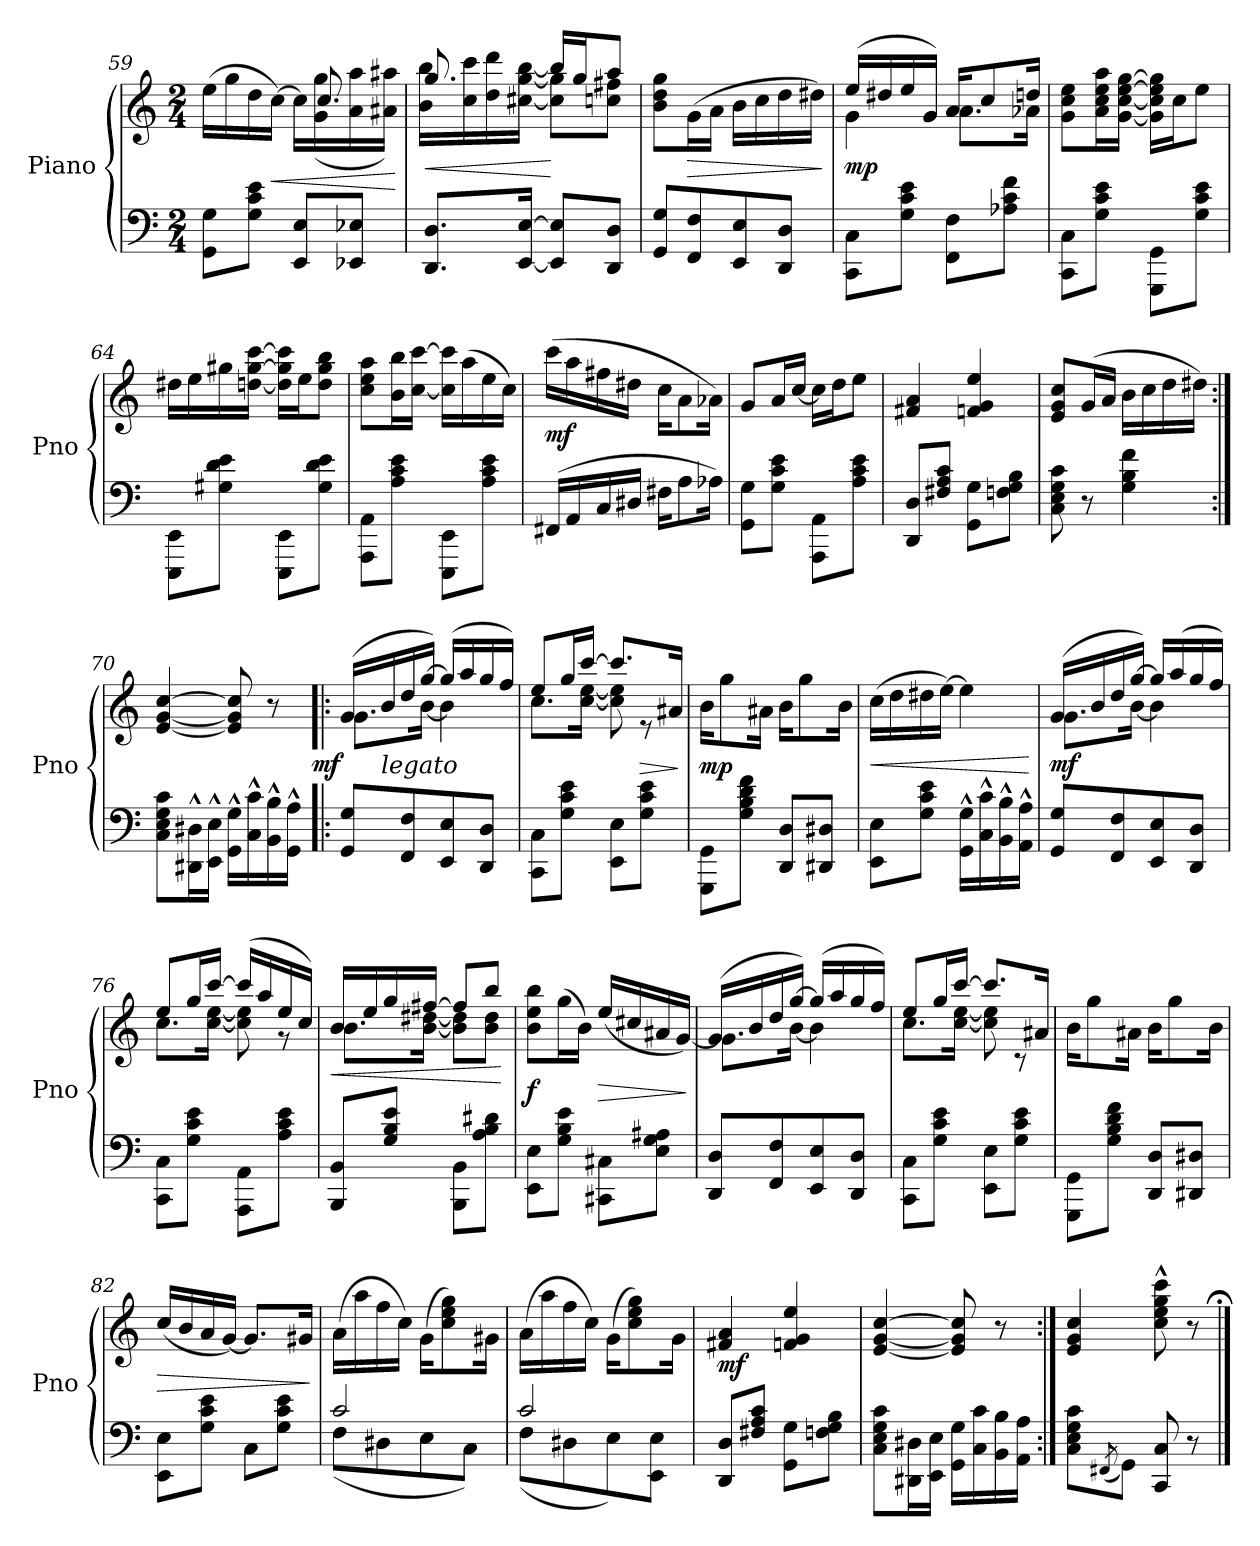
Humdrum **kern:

**kern	**kern	**dynam
*part1	*part1	*part1
*staff2	*staff1	*staff1/2
*I"Piano	*	*
*I'Pno	*	*
*clefF4	*clefG2	*
*k[]	*k[]	*
*M2/4	*M2/4	*
=59	=59	=59
*	*^	*
8GG 8GL	(16eeLL	4ryy	.
.	16gg	.	.
8G 8c 8eJ	16dd	.	.
.	[16ccJJ)	.	<
8EE 8EL	16ryy	16ccLL]	.
.	8.cc	(>16g 16gg	.
8EE-X 8E-XJ	.	16a 16aa	.
.	.	16a#X 16aa#XJJ)	.
*	*v	*v	*
.	.	[
=60	=60	=60
*	*^	*
8.DD 8.DL	8.gg	16b 16bbLL	<
.	.	16cc 16ccc	.
.	.	16dd 16ddd	.
[16EE [16EJk	16ryy	[16cc#X [16gg [>16bbJJ	.
8EE] 8E]L	16bbLL]	8cc#] 8gg]L	[
.	16ggJ	.	.
8DD 8DJ	8aaJ	8ccn 8ff#XJ	.
*	*v	*v	*
=61	=61	=61
8GG 8GL	8b\ 8dd\ 8gg\L	.
8FF 8F	(16g\L	>
.	16a\JJ	.
8EE 8E	16bLL	.
.	16cc	.
8DD 8DJ	16dd	.
.	16dd#XJJ)	.
.	.	]
=62	=62	=62
*	*^	*
8CC 8CL	(16eeLL	4g	mp
.	16dd#X	.	.
8G 8c 8eJ	16ee	.	.
.	16gJJ)	.	.
8FF 8FL	16aKL	8.aL	.
.	8cc	.	.
8A-X 8c 8fJ	.	.	.
.	16ddnJk	16a-XJk	.
*	*v	*v	*
=63	=63	=63
8CC 8CL	8g 8cc 8eeL	.
8G 8c 8eJ	16a 16cc 16ee 16aaL	.
.	[16g [16cc [16ee [16ggJJ	.
8GGG\ 8GG\L	16g] 16cc] 16ee] 16gg]LL	.
.	16ccJ	.
8G\ 8c\ 8e\J	8eeJ	.
=64	=64	=64
8EEE\ 8EE\L	16dd#XLL	.
.	16ee	.
8G#X\ 8d\ 8e\J	16gg#X	.
.	[16ddn [16gg# [16cccJJ	.
8EEE\ 8EE\L	16dd] 16gg#] 16ccc]LL	.
.	16eeJ	.
8G#\ 8d\ 8e\J	8dd 8gg# 8bbJ	.
=65	=65	=65
8AAA\ 8AA\L	8cc 8ee 8aaL	.
8A\ 8c\ 8e\J	16b 16bbL	.
.	[16cc [16cccJJ	.
8EEE\ 8EE\L	16cc] 16ccc]LL	.
.	(16aa	.
8A\ 8c\ 8e\J	16ee	.
.	16ccJJ)	.
=66	=66	=66
(16FF#XLL	(16cccLL	mf
16AA	16aa	.
16C	16ff#X	.
16D#XJJ	16dd#XJJ	.
16F#XKL	16ccKL	.
8A	8a	.
16A-XJk)	16a-XJk)	.
=67	=67	=67
8GG 8GL	8gL	.
8G 8c 8eJ	16aL	.
.	[16ccJJ	.
8AAA\ 8AA\L	16ccLL]	.
.	16ddJ	.
8A\ 8c\ 8e\J	8eeJ	.
=68	=68	=68
8DD 8DL	4f#X 4a	.
8F#X 8A 8cJ	.	.
8GG 8GL	4fn/ 4g/ 4ee/	.
8Fn 8G 8BJ	.	.
=69	=69	=69
8C 8E 8G 8c	8e 8g 8ccL	.
8r	(16gL	.
.	16aJJ	.
4G 4B 4f	16bLL	.
.	16cc	.
.	16dd	.
.	16dd#XJJ)	.
=70:|!	=70:|!	=70:|!
8C\ 8E\ 8G\ 8c\L	[4e [4g [4cc	.
16DD#X^^\ 16D#X^^\L	.	.
16EE^^\ 16E^^\JJ	.	.
16GG^^ 16G^^LL	8e] 8g] 8cc]	.
16C^^ 16c^^	.	.
16BB^^ 16B^^	8r	.
16GG^^ 16A^^JJ	.	.
=71!|:	=71!|:	=71!|:
*	*^	*
!	!	!	!LO:DY:rj
8GG 8GL	(16gLL	8.gL	mf
!	!LO:TX:c:i:t=legato	!	!
.	16b	.	.
8FF 8F	16dd	.	.
.	[16ggJJ)	[16bJk	.
8EE 8E	(16ggLL]	4b]	.
.	16aa	.	.
8DD 8DJ	16gg	.	.
.	16ffJJ)	.	.
=72	=72	=72	=72
8CC 8CL	8eeL	8.ccL	.
8G 8c 8eJ	16ggL	.	.
.	[16cccJJ	[16cc [16eeJk	.
8EE 8EL	8.cccL]	8cc] 8ee]	.
8G 8c 8eJ	.	8re	>
.	16a#XJk	.	.
*	*v	*v	*
.	.	]
=73	=73	=73
8GGG\ 8GG\L	16bKL	mp
.	8gg	.
8G\ 8B\ 8d\ 8f\J	.	.
.	16a#XJk	.
8DD 8DL	16bKL	.
.	8gg	.
8DD#X 8D#XJ	.	.
.	16bJk	.
=74	=74	=74
8EE 8EL	(16ccLL	<
.	16dd	.
8G 8c 8eJ	16dd#X	.
.	[16eeJJ)	.
16GG^^ 16G^^LL	4ee]	.
16C^^ 16c^^	.	.
16BB^^ 16B^^	.	.
16AA^^ 16A^^JJ	.	.
.	.	[
=75	=75	=75
*	*^	*
8GG 8GL	(16gLL	8.gL	mf
.	16b	.	.
8FF 8F	16dd	.	.
.	[16ggJJ)	[16bJk	.
8EE 8E	16ggLL]	4b]	.
.	(16aa	.	.
8DD 8DJ	16gg	.	.
.	16ffJJ)	.	.
=76	=76	=76	=76
8CC 8CL	8eeL	8.ccL	.
8G 8c 8eJ	16ggL	.	.
.	[16cccJJ	[16cc [16eeJk	.
8AAA\ 8AA\L	(16cccLL]	8cc] 8ee]	.
.	16aa	.	.
8A\ 8c\ 8e\J	16ee	8rg	.
.	16ccJJ)	.	.
=77	=77	=77	=77
8BBB 8BBL	16bLL	8.bL	<
.	16ee	.	.
8G 8B 8eJ	16gg	.	.
.	[16ff#XJJ	[16b [16dd#XJk	.
8BBB\ 8BB\L	8ff#L]	8b] 8dd#]L	.
8A\ 8B\ 8d#X\J	8bbJ	8b 8dd#J	.
*	*v	*v	*
.	.	[
=78	=78	=78
8EE 8EL	8b 8ee 8bbL	f
8G 8B 8eJ	(16ggL	.
.	16bJJ)	.
8CC#X\ 8C#X\L	(16ee/LL	>
.	16cc#X/	.
8E\ 8G\ 8A#X\J	16a#X/	.
.	[16g/JJ)	.
.	.	]
=79	=79	=79
*	*^	*
8DD 8DL	(16gLL	8.gL]	.
.	16b	.	.
8FF 8F	16dd	.	.
.	[16ggJJ)	[16bJk	.
8EE 8E	(16ggLL]	4b]	.
.	16aa	.	.
8DD 8DJ	16gg	.	.
.	16ffJJ)	.	.
=80	=80	=80	=80
8CC 8CL	8eeL	8.ccL	.
8G 8c 8eJ	16ggL	.	.
.	[16cccJJ	[16cc [16eeJk	.
8EE 8EL	8.cccL]	8cc] 8ee]	.
8G 8c 8eJ	.	8r	.
.	16a#XJk	.	.
*	*v	*v	*
=81	=81	=81
8GGG\ 8GG\L	16bKL	.
.	8gg	.
8G\ 8B\ 8d\ 8f\J	.	.
.	16a#XJk	.
8DD 8DL	16bKL	.
.	8gg	.
8DD#X 8D#XJ	.	.
.	16bJk	.
=82	=82	=82
8EE 8EL	(16ccLL	>
.	16b	.
8G 8c 8eJ	16a	.
.	[16gJJ)	.
8CL	8.gL]	.
8G 8c 8eJ	.	.
.	16g#XJk	.
.	.	]
=83	=83	=83
*^	*	*
2c	(8FL	(16aLL	.
.	.	16aa	.
.	8D#X	16ff	.
.	.	16ccJJ)	.
.	8E	(16g\KL	.
.	.	8cc\ 8ee\ 8gg\)	.
.	8CJ)	.	.
.	.	16g#X\Jk	.
=84	=84	=84	=84
2c	(8FL	(16aLL	.
.	.	16aa	.
.	8D#X	16ff	.
.	.	16ccJJ)	.
.	8E)	(16g\KL	.
.	.	8cc\ 8ee\ 8gg\)	.
.	8EE 8EJ	.	.
.	.	16g\Jk	.
*v	*v	*	*
=85	=85	=85
8DD 8DL	4f#X 4a	mf
8F#X 8A 8cJ	.	.
8GG 8GL	4fn/ 4g/ 4ee/	.
8Fn 8G 8BJ	.	.
=86	=86	=86
8C\ 8E\ 8G\ 8c\L	[4e [4g [4cc	.
16DD#X\ 16D#X\L	.	.
16EE\ 16E\JJ	.	.
16GG 16GLL	8e] 8g] 8cc]	.
16C 16c	.	.
16BB 16B	8r	.
16AA 16AJJ	.	.
=87:|!	=87:|!	=87:|!
8C 8E 8G 8cL	4e 4g 4cc	.
(8qFF#X	.	.
8GGJ)	.	.
8CC 8C	8cc^^ 8ee^^ 8gg^^ 8ccc^^	.
8r	8r	.
==	==;	==;
*-	*-	*-
